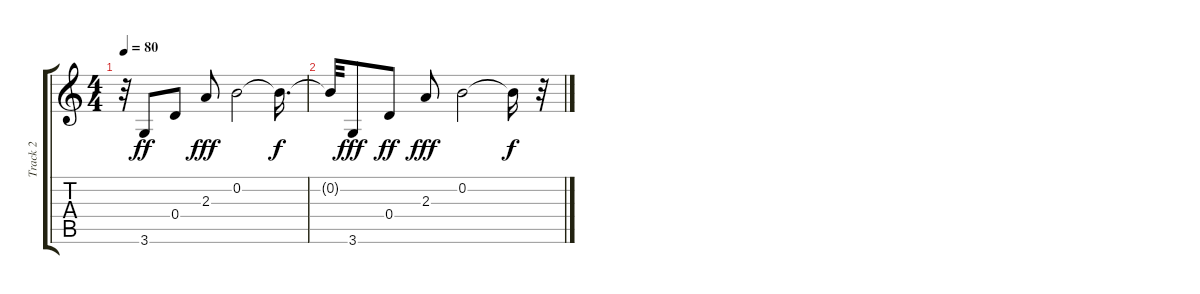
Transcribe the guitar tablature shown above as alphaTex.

\track ("Track 2" "Track 2") {instrument acousticguitarnylon}
\staff {score tabs}
\tuning (E4 B3 G3 D3 A2 E2) {hide}
\ts (4 4)
\tempo 80
\clef g2
\ks c
r.32{dy ff} 3.6.8{volume 13} 0.4.8{volume 13} 2.3.8{dy fff volume 12} 0.2.2{volume 12} 0.2{t}.16{d dy f} |
0.2{t}.32 3.6.8{dy fff volume 10} 0.4.8{dy ff volume 10} 2.3.8{dy fff volume 10} 0.2.2{volume 9} 0.2{t}.16{dy f} r.32
